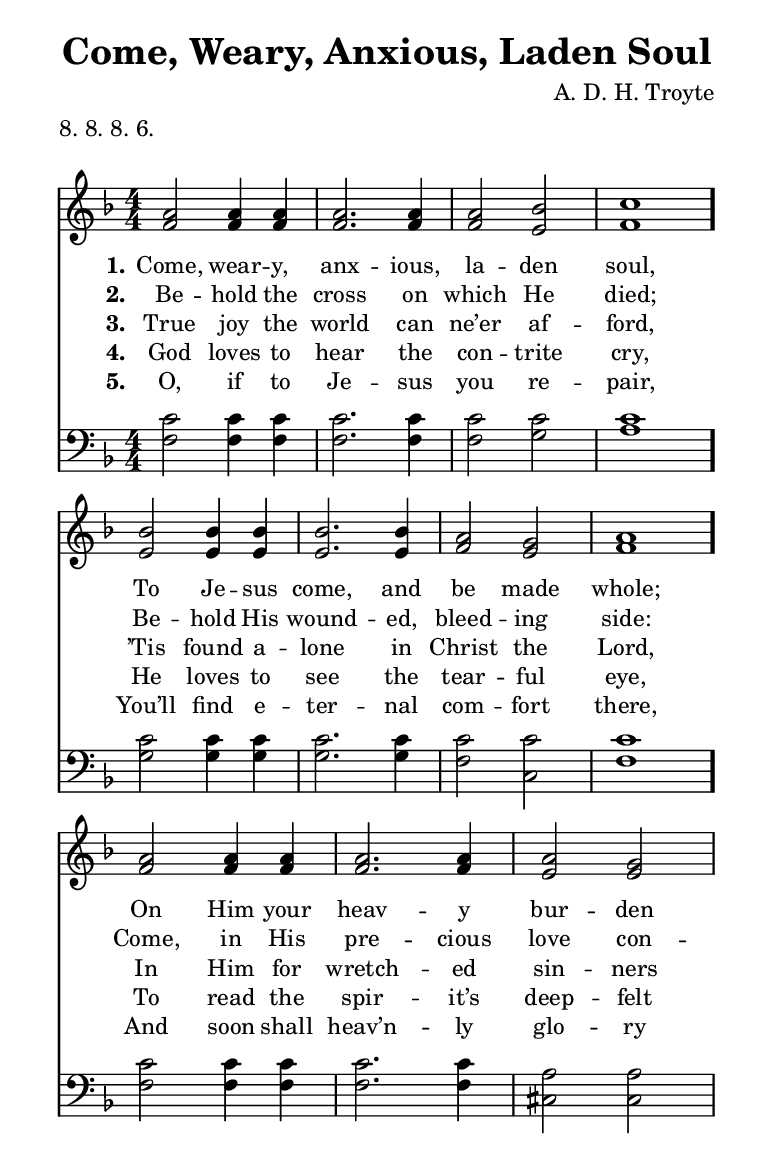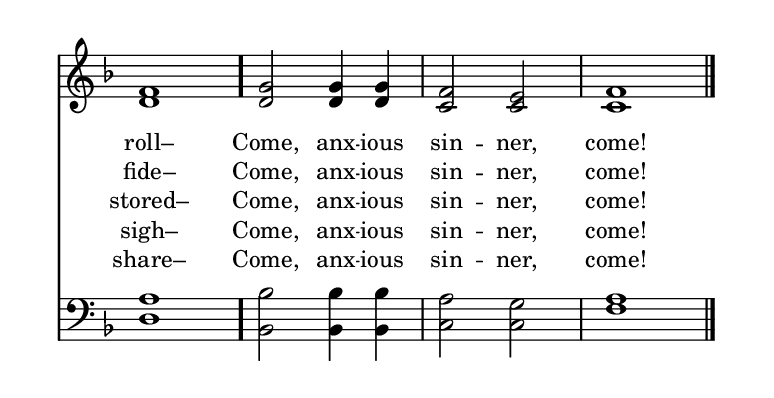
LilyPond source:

\include "common/global.ily"
\paper {
  \include "common/paper.ily"
  ragged-bottom = ##t
  ragged-last-bottom = ##t
  systems-per-page = ##f
  page-count = ##f
}

\header{
  %gospel
  hymnnumber = "8"
  title = "Come, Weary, Anxious, Laden Soul"
  tunename = "Troyte"
  meter = "8. 8. 8. 6."
  %poet = ""
  composer = "A. D. H. Troyte"
  %copyright = ""
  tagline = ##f
}

patternA = { c2 c4 c4 | c2. c4 | c2 c2 | c1 } % Line 1, 2, 3
patternB = { c2 c4 c4 | c2 c2  | c1    }      % Line 4

global = {
  \include "common/overrides.ily"
  \override Staff.TimeSignature.style = #'numbered
  \time 4/4
  \once \override Score.MetronomeMark.transparent = ##t
  \tempo 2 = 86
  \key f \major
  \autoBeamOff
}

notesSoprano = {
\global
\relative c'' {

  \changePitch \patternA { a a a       | a a     | a bes | c }
  \changePitch \patternA { bes bes bes | bes bes | a g   | a }
  \changePitch \patternA { a a a       | a a     | a g   | f }
  \changePitch \patternB { g g g       | f e     | f     }
	\bar "|."

}
}

notesAlto = {
\global
\relative e' {

  \changePitch \patternA { f f f | f f | f e | f }
  \changePitch \patternA { e e e | e e | f e | f }
  \changePitch \patternA { f f f | f f | e e | d }
  \changePitch \patternB { d d d | c c | c   }

}
}

notesTenor = {
\global
\relative a {

  \changePitch \patternA { c c c       | c c | c c | c }
  \changePitch \patternA { c c c       | c c | c c | c }
  \changePitch \patternA { c c c       | c c | a a | a }
  \changePitch \patternB { bes bes bes | a g | a   }

}
}

notesBass = {
\global
\relative f {

  \changePitch \patternA { f f f       | f f | f g     | a }
  \changePitch \patternA { g g g       | g g | f c     | f }
  \changePitch \patternA { f f f       | f f | cis cis | d }
  \changePitch \patternB { bes bes bes | c c | f       }

}
}

wordsA = \lyricmode {
\set stanza = "1."

  Come, wear -- y, anx -- ious, la -- den soul, \bar "."
  To Je -- sus come, and be made whole; \bar "." \break
  On Him your heav -- y bur -- den roll– \bar "."
  Come, anx -- ious sin -- ner, come! \bar "."

}

wordsB = \lyricmode {
\set stanza = "2."

  Be -- hold the cross on which He died;
  Be -- hold His wound -- ed, bleed -- ing side:
  Come, in His pre -- cious love con -- fide–
  Come, anx -- ious sin -- ner, come!

}

wordsC = \lyricmode {
\set stanza = "3."

  True joy the world can ne’er af -- ford,
  ’Tis found a -- lone in Christ the Lord,
  In Him for wretch -- ed sin -- ners stored–
  Come, anx -- ious sin -- ner, come!

}

wordsD = \lyricmode {
\set stanza = "4."

  God loves to hear the con -- trite cry,
  He loves to see the tear -- ful eye,
  To read the spir -- it’s deep -- felt sigh–
  Come, anx -- ious sin -- ner, come!

}

wordsE = \lyricmode {
\set stanza = "5."

  O, if to Je -- sus you re -- pair,
  You’ll find e -- ter -- nal com -- fort there,
  And soon shall heav’n -- ly glo -- ry share–
  Come, anx -- ious sin -- ner, come!

}


\score {
  \context ChoirStaff <<
    \context Staff = upper <<
      \set Staff.autoBeaming = ##f
      \set ChoirStaff.systemStartDelimiter = #'SystemStartBar
      \set ChoirStaff.printPartCombineTexts = ##f
      \partcombine #'(2 . 9) \notesSoprano \notesAlto
      \context NullVoice = sopranos { \voiceOne << \notesSoprano >> }
      \context NullVoice = altos { \voiceTwo << \notesAlto >> }
      \context Lyrics = one   \lyricsto sopranos \wordsA
      \context Lyrics = two   \lyricsto sopranos \wordsB
      \context Lyrics = three \lyricsto sopranos \wordsC
      \context Lyrics = four  \lyricsto sopranos \wordsD
      \context Lyrics = five  \lyricsto sopranos \wordsE
    >>
    \context Staff = men <<
      \set Staff.autoBeaming = ##f
      \clef bass
      \set ChoirStaff.printPartCombineTexts = ##f
      \partcombine #'(2 . 9) \notesTenor \notesBass
      \context NullVoice = tenors { \voiceOne << \notesTenor >> }
      \context NullVoice = basses { \voiceTwo << \notesBass >> }
    >>
  >>
  \layout {
    \include "common/layout.ily"
  }
  \midi{
    \include "common/midi.ily"
  }
}

\version "2.19.49"  % necessary for upgrading to future LilyPond versions.

% vi:set et ts=2 sw=2 ai nocindent syntax=lilypond:
